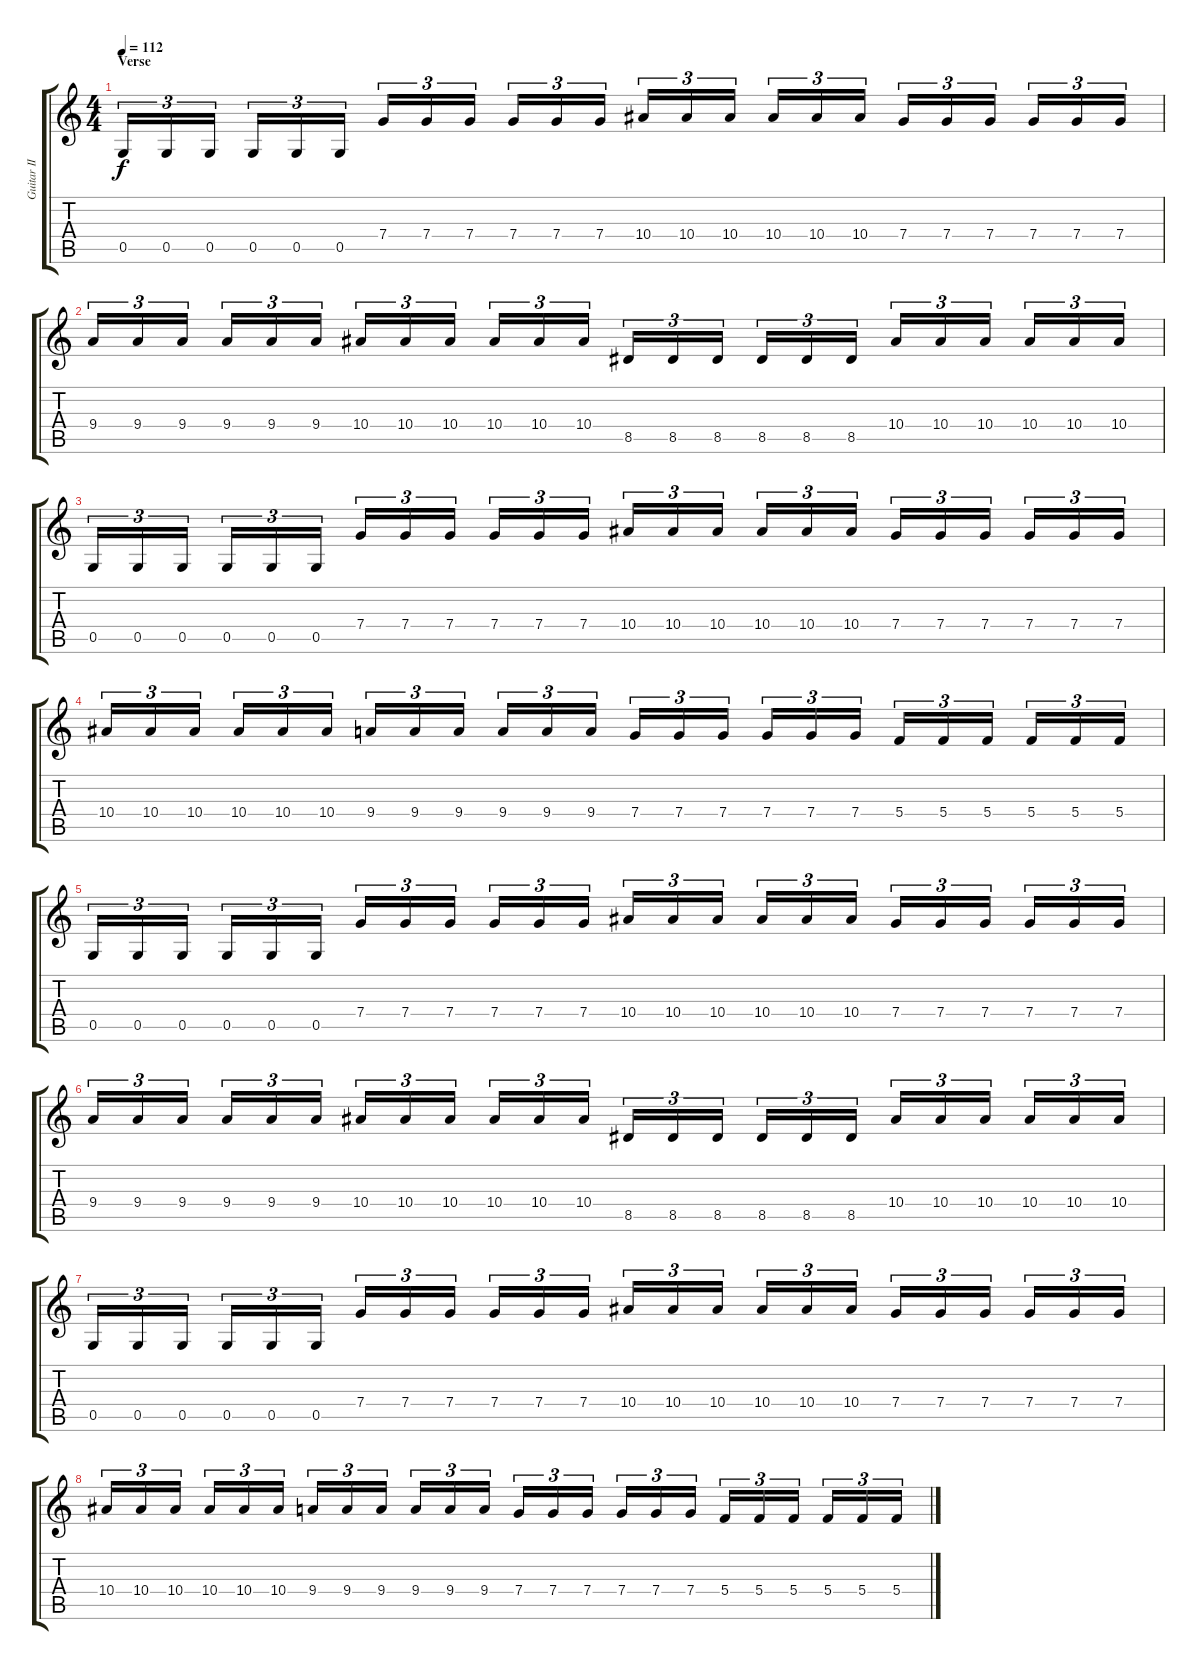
\track ("Guitar II Niko" "Guitar II ") {instrument distortionguitar}
\staff {score tabs}
\tuning (D4 A3 F3 C3 G2 D2) {hide}
\ts (4 4)
\section ("" "Verse")
\tempo 112
\clef g2
\ks c
0.5.16{tu (3 2) dy f} 0.5.16{tu (3 2)} 0.5.16{tu (3 2)} 0.5.16{tu (3 2)} 0.5.16{tu (3 2)} 0.5.16{tu (3 2)} 7.4.16{tu (3 2)} 7.4.16{tu (3 2)} 7.4.16{tu (3 2)} 7.4.16{tu (3 2)} 7.4.16{tu (3 2)} 7.4.16{tu (3 2)} 10.4.16{tu (3 2)} 10.4.16{tu (3 2)} 10.4.16{tu (3 2)} 10.4.16{tu (3 2)} 10.4.16{tu (3 2)} 10.4.16{tu (3 2)} 7.4.16{tu (3 2)} 7.4.16{tu (3 2)} 7.4.16{tu (3 2)} 7.4.16{tu (3 2)} 7.4.16{tu (3 2)} 7.4.16{tu (3 2)} |
9.4.16{tu (3 2)} 9.4.16{tu (3 2)} 9.4.16{tu (3 2)} 9.4.16{tu (3 2)} 9.4.16{tu (3 2)} 9.4.16{tu (3 2)} 10.4.16{tu (3 2)} 10.4.16{tu (3 2)} 10.4.16{tu (3 2)} 10.4.16{tu (3 2)} 10.4.16{tu (3 2)} 10.4.16{tu (3 2)} 8.5.16{tu (3 2)} 8.5.16{tu (3 2)} 8.5.16{tu (3 2)} 8.5.16{tu (3 2)} 8.5.16{tu (3 2)} 8.5.16{tu (3 2)} 10.4.16{tu (3 2)} 10.4.16{tu (3 2)} 10.4.16{tu (3 2)} 10.4.16{tu (3 2)} 10.4.16{tu (3 2)} 10.4.16{tu (3 2)} |
0.5.16{tu (3 2)} 0.5.16{tu (3 2)} 0.5.16{tu (3 2)} 0.5.16{tu (3 2)} 0.5.16{tu (3 2)} 0.5.16{tu (3 2)} 7.4.16{tu (3 2)} 7.4.16{tu (3 2)} 7.4.16{tu (3 2)} 7.4.16{tu (3 2)} 7.4.16{tu (3 2)} 7.4.16{tu (3 2)} 10.4.16{tu (3 2)} 10.4.16{tu (3 2)} 10.4.16{tu (3 2)} 10.4.16{tu (3 2)} 10.4.16{tu (3 2)} 10.4.16{tu (3 2)} 7.4.16{tu (3 2)} 7.4.16{tu (3 2)} 7.4.16{tu (3 2)} 7.4.16{tu (3 2)} 7.4.16{tu (3 2)} 7.4.16{tu (3 2)} |
10.4.16{tu (3 2)} 10.4.16{tu (3 2)} 10.4.16{tu (3 2)} 10.4.16{tu (3 2)} 10.4.16{tu (3 2)} 10.4.16{tu (3 2)} 9.4.16{tu (3 2)} 9.4.16{tu (3 2)} 9.4.16{tu (3 2)} 9.4.16{tu (3 2)} 9.4.16{tu (3 2)} 9.4.16{tu (3 2)} 7.4.16{tu (3 2)} 7.4.16{tu (3 2)} 7.4.16{tu (3 2)} 7.4.16{tu (3 2)} 7.4.16{tu (3 2)} 7.4.16{tu (3 2)} 5.4.16{tu (3 2)} 5.4.16{tu (3 2)} 5.4.16{tu (3 2)} 5.4.16{tu (3 2)} 5.4.16{tu (3 2)} 5.4.16{tu (3 2)} |
0.5.16{tu (3 2)} 0.5.16{tu (3 2)} 0.5.16{tu (3 2)} 0.5.16{tu (3 2)} 0.5.16{tu (3 2)} 0.5.16{tu (3 2)} 7.4.16{tu (3 2)} 7.4.16{tu (3 2)} 7.4.16{tu (3 2)} 7.4.16{tu (3 2)} 7.4.16{tu (3 2)} 7.4.16{tu (3 2)} 10.4.16{tu (3 2)} 10.4.16{tu (3 2)} 10.4.16{tu (3 2)} 10.4.16{tu (3 2)} 10.4.16{tu (3 2)} 10.4.16{tu (3 2)} 7.4.16{tu (3 2)} 7.4.16{tu (3 2)} 7.4.16{tu (3 2)} 7.4.16{tu (3 2)} 7.4.16{tu (3 2)} 7.4.16{tu (3 2)} |
9.4.16{tu (3 2)} 9.4.16{tu (3 2)} 9.4.16{tu (3 2)} 9.4.16{tu (3 2)} 9.4.16{tu (3 2)} 9.4.16{tu (3 2)} 10.4.16{tu (3 2)} 10.4.16{tu (3 2)} 10.4.16{tu (3 2)} 10.4.16{tu (3 2)} 10.4.16{tu (3 2)} 10.4.16{tu (3 2)} 8.5.16{tu (3 2)} 8.5.16{tu (3 2)} 8.5.16{tu (3 2)} 8.5.16{tu (3 2)} 8.5.16{tu (3 2)} 8.5.16{tu (3 2)} 10.4.16{tu (3 2)} 10.4.16{tu (3 2)} 10.4.16{tu (3 2)} 10.4.16{tu (3 2)} 10.4.16{tu (3 2)} 10.4.16{tu (3 2)} |
0.5.16{tu (3 2)} 0.5.16{tu (3 2)} 0.5.16{tu (3 2)} 0.5.16{tu (3 2)} 0.5.16{tu (3 2)} 0.5.16{tu (3 2)} 7.4.16{tu (3 2)} 7.4.16{tu (3 2)} 7.4.16{tu (3 2)} 7.4.16{tu (3 2)} 7.4.16{tu (3 2)} 7.4.16{tu (3 2)} 10.4.16{tu (3 2)} 10.4.16{tu (3 2)} 10.4.16{tu (3 2)} 10.4.16{tu (3 2)} 10.4.16{tu (3 2)} 10.4.16{tu (3 2)} 7.4.16{tu (3 2)} 7.4.16{tu (3 2)} 7.4.16{tu (3 2)} 7.4.16{tu (3 2)} 7.4.16{tu (3 2)} 7.4.16{tu (3 2)} |
10.4.16{tu (3 2)} 10.4.16{tu (3 2)} 10.4.16{tu (3 2)} 10.4.16{tu (3 2)} 10.4.16{tu (3 2)} 10.4.16{tu (3 2)} 9.4.16{tu (3 2)} 9.4.16{tu (3 2)} 9.4.16{tu (3 2)} 9.4.16{tu (3 2)} 9.4.16{tu (3 2)} 9.4.16{tu (3 2)} 7.4.16{tu (3 2)} 7.4.16{tu (3 2)} 7.4.16{tu (3 2)} 7.4.16{tu (3 2)} 7.4.16{tu (3 2)} 7.4.16{tu (3 2)} 5.4.16{tu (3 2)} 5.4.16{tu (3 2)} 5.4.16{tu (3 2)} 5.4.16{tu (3 2)} 5.4.16{tu (3 2)} 5.4.16{tu (3 2)}
